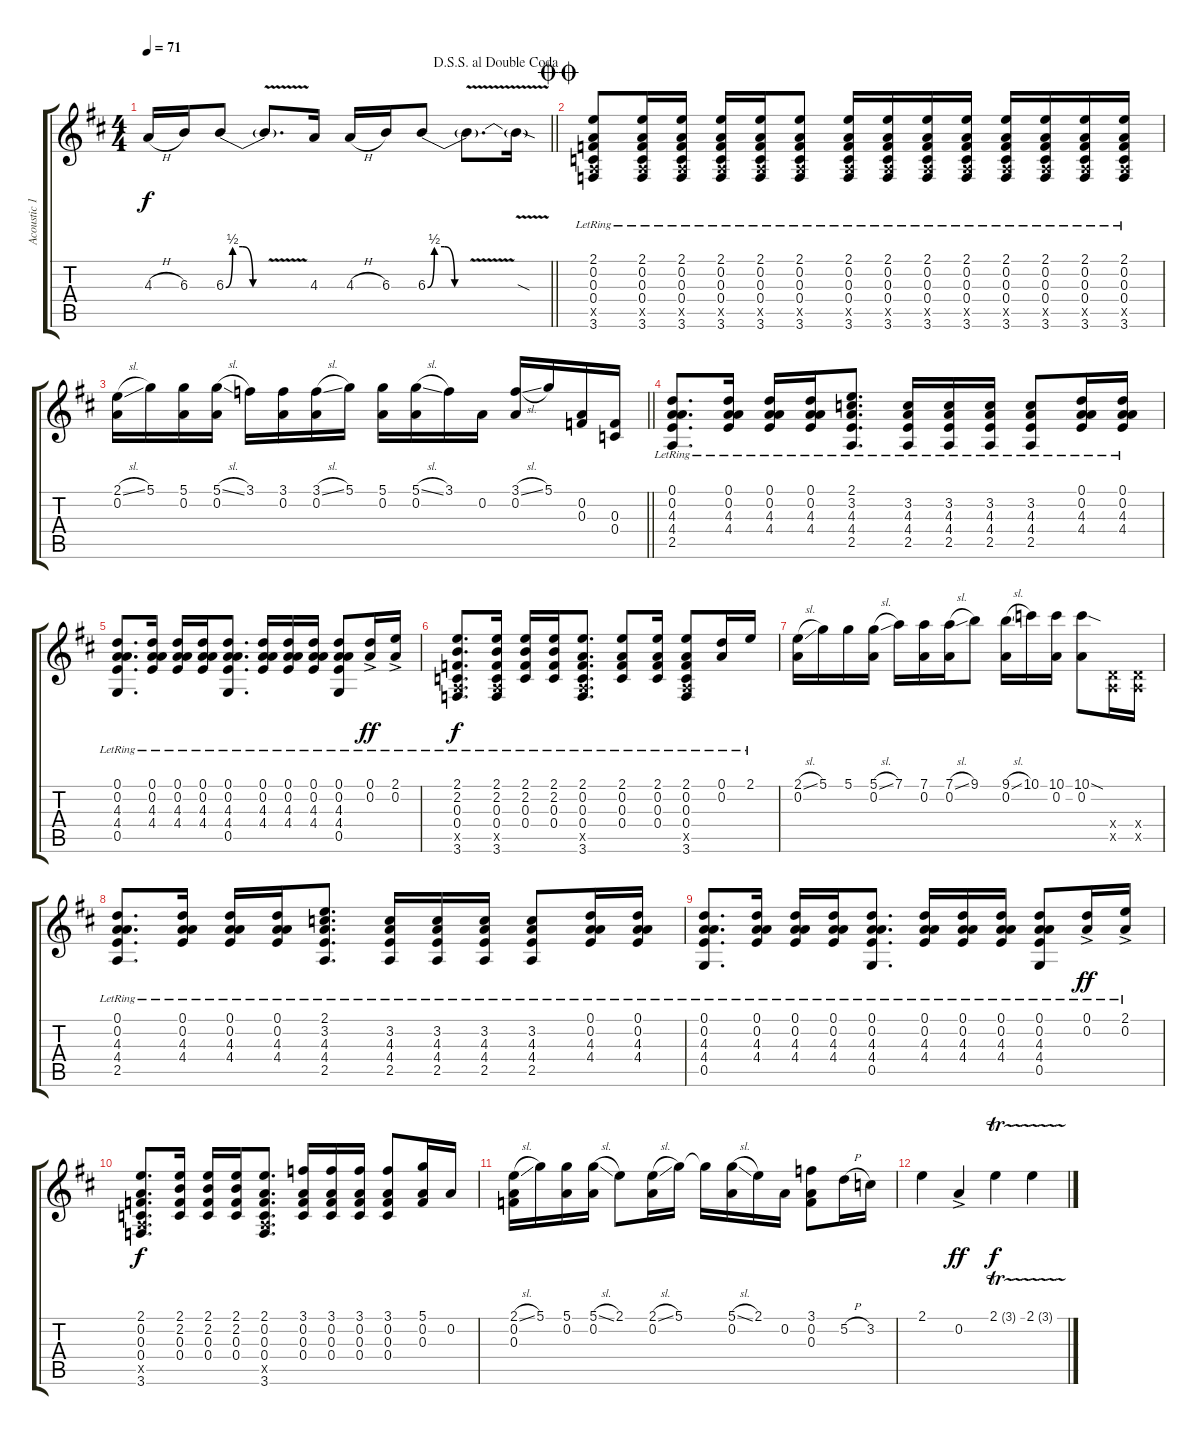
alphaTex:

\track ("Acoustic 1" "Acoustic 1") {instrument acousticguitarsteel}
\staff {score tabs}
\tuning (D4 A3 F3 C3 G2 D2) {hide}
\ts (4 4)
\jump dalsegnosegnoaldoublecoda
\tempo 71
\clef g2
\barLineRight lightlight
\ks d
4.3{h}.16{dy f} 6.3.16 6.3{be (custom 0 0 10 2 25 2 40 0 60 0)}.8 6.3{v t}.8{d} 4.3.16 4.3{h}.16 6.3.16 6.3{be (custom 0 0 10 2 25 2 40 0 60 0)}.8 6.3{v t}.8{d} 6.3{sod t}.16 |
\jump doublecoda
(2.1{lr} 0.2{lr} 0.3{lr} 0.4{lr} 2.5{x} 3.6{lr}).8 (2.1{lr} 0.2{lr} 0.3{lr} 0.4{lr} 2.5{x} 3.6{lr}).16 (2.1{lr} 0.2{lr} 0.3{lr} 0.4{lr} 2.5{x} 3.6{lr}).16 (2.1{lr} 0.2{lr} 0.3{lr} 0.4{lr} 2.5{x} 3.6{lr}).16 (2.1{lr} 0.2{lr} 0.3{lr} 0.4{lr} 2.5{x} 3.6{lr}).16 (2.1{lr} 0.2{lr} 0.3{lr} 0.4{lr} 2.5{x} 3.6{lr}).8 (2.1{lr} 0.2{lr} 0.3{lr} 0.4{lr} 2.5{x} 3.6{lr}).16 (2.1{lr} 0.2{lr} 0.3{lr} 0.4{lr} 2.5{x} 3.6{lr}).16 (2.1{lr} 0.2{lr} 0.3{lr} 0.4{lr} 2.5{x} 3.6{lr}).16 (2.1{lr} 0.2{lr} 0.3{lr} 0.4{lr} 2.5{x} 3.6{lr}).16 (2.1{lr} 0.2{lr} 0.3{lr} 0.4{lr} 2.5{x} 3.6{lr}).16 (2.1{lr} 0.2{lr} 0.3{lr} 0.4{lr} 2.5{x} 3.6{lr}).16 (2.1{lr} 0.2{lr} 0.3{lr} 0.4{lr} 2.5{x} 3.6{lr}).16 (2.1{lr} 0.2{lr} 0.3{lr} 0.4{lr} 2.5{x} 3.6{lr}).16 |
\barLineRight lightlight
(2.1{sl} 0.2).16 5.1.16 (5.1 0.2).16 (5.1{sl} 0.2).16 3.1.16 (3.1 0.2).16 (3.1{sl} 0.2).16 5.1.16 (5.1 0.2).16 (5.1{sl} 0.2).16 3.1.16 0.2.16 (3.1{sl} 0.2).16 5.1.16 (0.2 0.3).16 (0.3 0.4).16 |
(0.1{lr} 0.2{lr} 4.3{lr} 4.4{lr} 2.5{lr}).8{d} (0.1{lr} 0.2{lr} 4.3{lr} 4.4{lr}).16 (0.1{lr} 0.2{lr} 4.3{lr} 4.4{lr}).16 (0.1{lr} 0.2{lr} 4.3{lr} 4.4{lr}).16 (2.1{lr} 3.2{lr} 4.3{lr} 4.4{lr} 2.5{lr}).8{d} (3.2{lr} 4.3{lr} 4.4{lr} 2.5{lr}).16 (3.2{lr} 4.3{lr} 4.4{lr} 2.5{lr}).16 (3.2{lr} 4.3{lr} 4.4{lr} 2.5{lr}).16 (3.2{lr} 4.3{lr} 4.4{lr} 2.5{lr}).8 (0.1{lr} 0.2{lr} 4.3{lr} 4.4{lr}).16 (0.1{lr} 0.2{lr} 4.3{lr} 4.4{lr}).16 |
(0.1{lr} 0.2{lr} 4.3{lr} 4.4{lr} 0.5{lr}).8{d} (0.1{lr} 0.2{lr} 4.3{lr} 4.4{lr}).16 (0.1{lr} 0.2{lr} 4.3{lr} 4.4{lr}).16 (0.1{lr} 0.2{lr} 4.3{lr} 4.4{lr}).16 (0.1{lr} 0.2{lr} 4.3{lr} 4.4{lr} 0.5{lr}).8{d} (0.1{lr} 0.2{lr} 4.3{lr} 4.4{lr}).16 (0.1{lr} 0.2{lr} 4.3{lr} 4.4{lr}).16 (0.1{lr} 0.2{lr} 4.3{lr} 4.4{lr}).16 (0.1{lr} 0.2{lr} 4.3{lr} 4.4{lr} 0.5{lr}).8 (0.1{ac lr} 0.2{ac lr}).16{dy ff} (2.1{ac lr} 0.2{ac lr}).16 |
(2.1{lr} 2.2{lr} 0.3{lr} 0.4{lr} 2.5{x} 3.6{lr}).8{d dy f} (2.1{lr} 2.2{lr} 0.3{lr} 0.4{lr} 2.5{x} 3.6{lr}).16 (2.1{lr} 2.2{lr} 0.3{lr} 0.4{lr}).16 (2.1{lr} 2.2{lr} 0.3{lr} 0.4{lr}).16 (2.1{lr} 0.2{lr} 0.3{lr} 0.4{lr} 2.5{x} 3.6{lr}).8{d} (2.1{lr} 0.2{lr} 0.3{lr} 0.4{lr}).8 (2.1{lr} 0.2{lr} 0.3{lr} 0.4{lr}).16 (2.1{lr} 0.2{lr} 0.3{lr} 0.4{lr} 2.5{x} 3.6{lr}).8 (0.1{lr} 0.2{lr}).16 2.1{lr}.16 |
(2.1{sl} 0.2).16 5.1.16 5.1.16 (5.1{sl} 0.2).16 7.1.16 (7.1 0.2).16 (7.1{sl} 0.2).16 9.1.8 (9.1{sl} 0.2).16 10.1.16 (10.1 0.2).16 (10.1{sod} 0.2).8 (2.4{x} 2.5{x}).16 (2.4{x} 2.5{x}).16 |
(0.1{lr} 0.2{lr} 4.3{lr} 4.4{lr} 2.5{lr}).8{d} (0.1{lr} 0.2{lr} 4.3{lr} 4.4{lr}).16 (0.1{lr} 0.2{lr} 4.3{lr} 4.4{lr}).16 (0.1{lr} 0.2{lr} 4.3{lr} 4.4{lr}).16 (2.1{lr} 3.2{lr} 4.3{lr} 4.4{lr} 2.5{lr}).8{d} (3.2{lr} 4.3{lr} 4.4{lr} 2.5{lr}).16 (3.2{lr} 4.3{lr} 4.4{lr} 2.5{lr}).16 (3.2{lr} 4.3{lr} 4.4{lr} 2.5{lr}).16 (3.2{lr} 4.3{lr} 4.4{lr} 2.5{lr}).8 (0.1{lr} 0.2{lr} 4.3{lr} 4.4{lr}).16 (0.1{lr} 0.2{lr} 4.3{lr} 4.4{lr}).16 |
(0.1{lr} 0.2{lr} 4.3{lr} 4.4{lr} 0.5{lr}).8{d} (0.1{lr} 0.2{lr} 4.3{lr} 4.4{lr}).16 (0.1{lr} 0.2{lr} 4.3{lr} 4.4{lr}).16 (0.1{lr} 0.2{lr} 4.3{lr} 4.4{lr}).16 (0.1{lr} 0.2{lr} 4.3{lr} 4.4{lr} 0.5{lr}).8{d} (0.1{lr} 0.2{lr} 4.3{lr} 4.4{lr}).16 (0.1{lr} 0.2{lr} 4.3{lr} 4.4{lr}).16 (0.1{lr} 0.2{lr} 4.3{lr} 4.4{lr}).16 (0.1{lr} 0.2{lr} 4.3{lr} 4.4{lr} 0.5{lr}).8 (0.1{ac lr} 0.2{ac lr}).16{dy ff} (2.1{ac lr} 0.2{ac lr}).16 |
(2.1 0.2 0.3 0.4 2.5{x} 3.6).8{d dy f} (2.1 2.2 0.3 0.4).16 (2.1 2.2 0.3 0.4).16 (2.1 2.2 0.3 0.4).16 (2.1 0.2 0.3 0.4 2.5{x} 3.6).8{d} (3.1 0.2 0.3 0.4).16 (3.1 0.2 0.3 0.4).16 (3.1 0.2 0.3 0.4).16 (3.1 0.2 0.3 0.4).8 (5.1 0.2 0.3).16 0.2.16 |
(2.1{sl} 0.2 0.3).16 5.1.16 (5.1 0.2).16 (5.1{sl} 0.2).16 2.1.8 (2.1{sl} 0.2).16 5.1.16 5.1{t}.16 (5.1{sl} 0.2).16 2.1.16 0.2.16 (3.1 0.2 0.3).8 5.2{h}.16 3.2.16 |
2.1.4 0.2{ac}.4{dy ff} 2.1{tr (3 32)}.4{dy f} 2.1{tr (3 32)}.4
